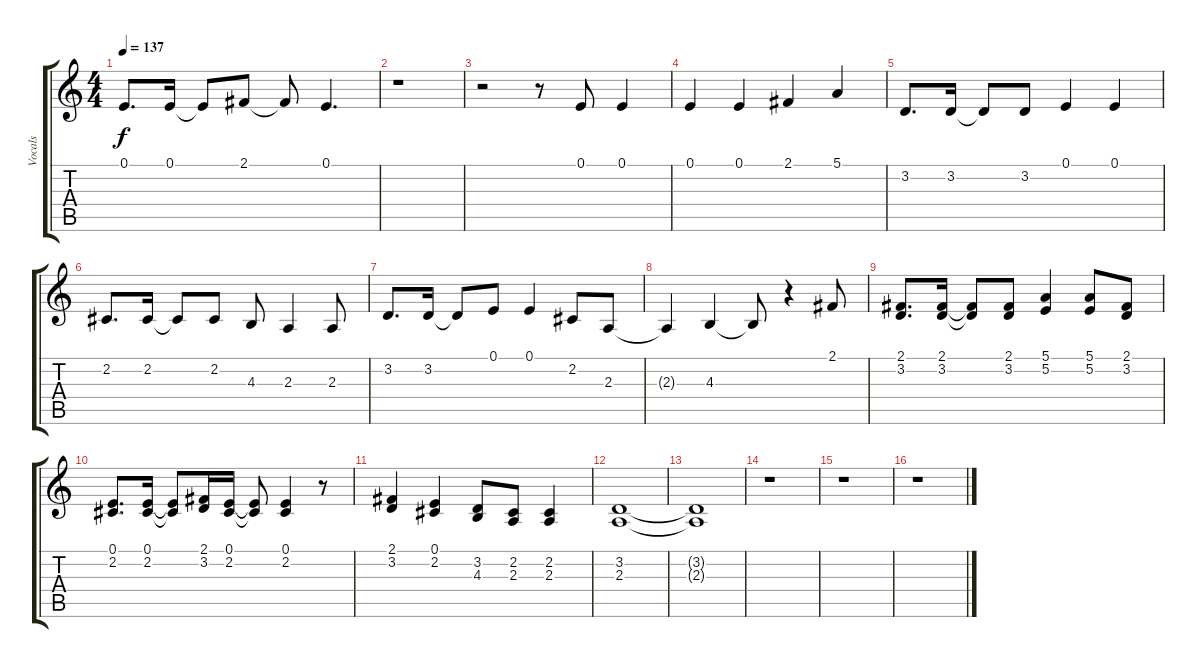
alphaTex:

\track ("Vocals" "Vocals") {instrument lead6voice}
\staff {score tabs}
\tuning (E4 B3 G3 D3 A2 E2) {hide}
\ts (4 4)
\tempo 137
\clef g2
\ks c
0.1.8{d dy f} 0.1.16 0.1{t}.8 2.1.8 2.1{t}.8 0.1.4{d} |
r.1 |
r.2 r.8 0.1.8 0.1.4 |
0.1.4 0.1.4 2.1.4 5.1.4 |
3.2.8{d} 3.2.16 3.2{t}.8 3.2.8 0.1.4 0.1.4 |
2.2.8{d} 2.2.16 2.2{t}.8 2.2.8 4.3.8 2.3.4 2.3.8 |
3.2.8{d} 3.2.16 3.2{t}.8 0.1.8 0.1.4 2.2.8 2.3.8 |
2.3{t}.4 4.3.4 4.3{t}.8 r.4 2.1.8 |
(2.1 3.2).8{d} (2.1 3.2).16 (2.1{t} 3.2{t}).8 (2.1 3.2).8 (5.1 5.2).4 (5.1 5.2).8 (2.1 3.2).8 |
(0.1 2.2).8{d} (0.1 2.2).16 (0.1{t} 2.2{t}).8 (2.1 3.2).16 (0.1 2.2).16 (0.1{t} 2.2{t}).8 (0.1 2.2).4 r.8 |
(2.1 3.2).4 (0.1 2.2).4 (3.2 4.3).8 (2.2 2.3).8 (2.2 2.3).4 |
(3.2 2.3).1 |
(3.2{t} 2.3{t}).1 |
r.1 |
r.1 |
r.1
